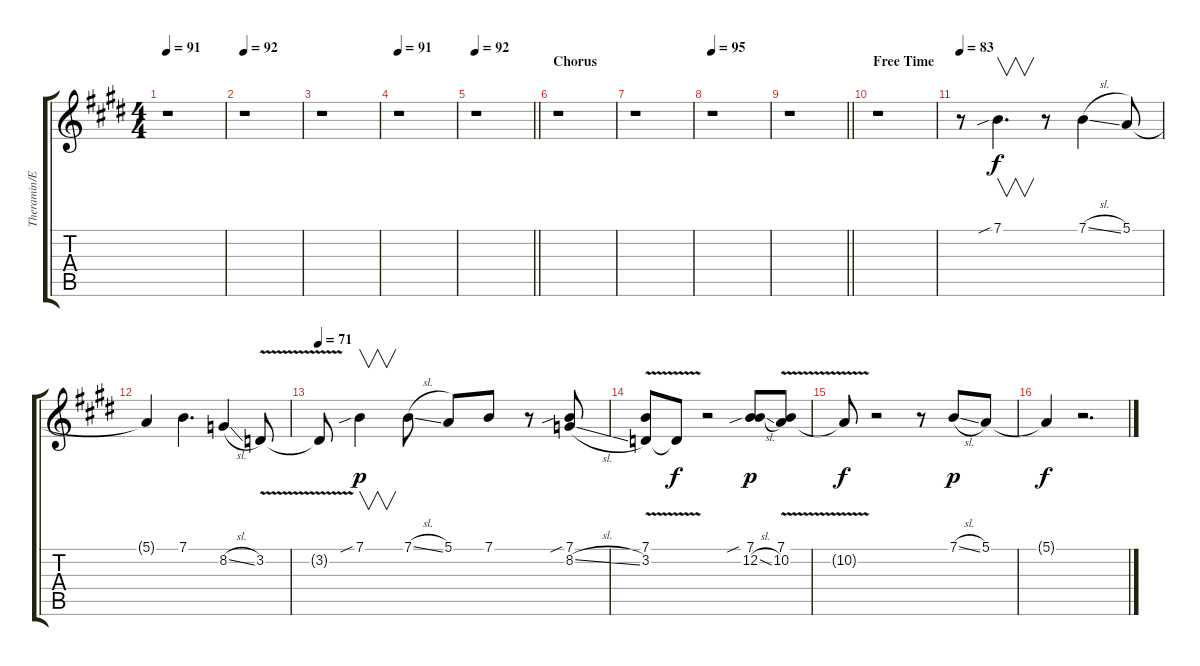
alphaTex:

\track ("Theramin/Effects 1" "Theramin/E") {instrument seashore}
\staff {score tabs}
\tuning (E4 B3 G3 D3 A2 E2) {hide}
\ts (4 4)
\tempo 91
\clef g2
\ks e
r.1{dy ff} |
\tempo 92
r.1 |
r.1 |
\tempo 91
r.1 |
\tempo 92
\barLineRight lightlight
r.1 |
\section ("" "Chorus")
r.1 |
r.1 |
\tempo 95
r.1 |
\barLineRight lightlight
r.1 |
\section ("" "Free Time")
r.1{balance 16} |
\tempo 83
r.8{volume 3 instrument oboe} 7.1{sib}.4{v d dy f balance 0} r.8 7.1{sl}.4 5.1.8{balance 16} |
5.1{t}.4 7.1.4{d} 8.2{sl}.4{balance 0} 3.2{v}.8 |
\tempo 71
3.2{t}.8 7.1{sib}.4{v dy p} 7.1{sl}.8{balance 16} 5.1.8 7.1.8 r.8 (7.1{sib} 8.2{sl}).8 |
(7.1 3.2{v}).8 3.2{t}.8{dy f balance 0} r.2 (7.1{sib} 12.2{sl}).8{dy p} (7.1 10.2{v}).8{balance 16} |
10.2{t}.8{dy f} r.2 r.8 7.1{sl}.8{dy p balance 0} 5.1.8 |
5.1{t}.4{dy f} r.2{d}
